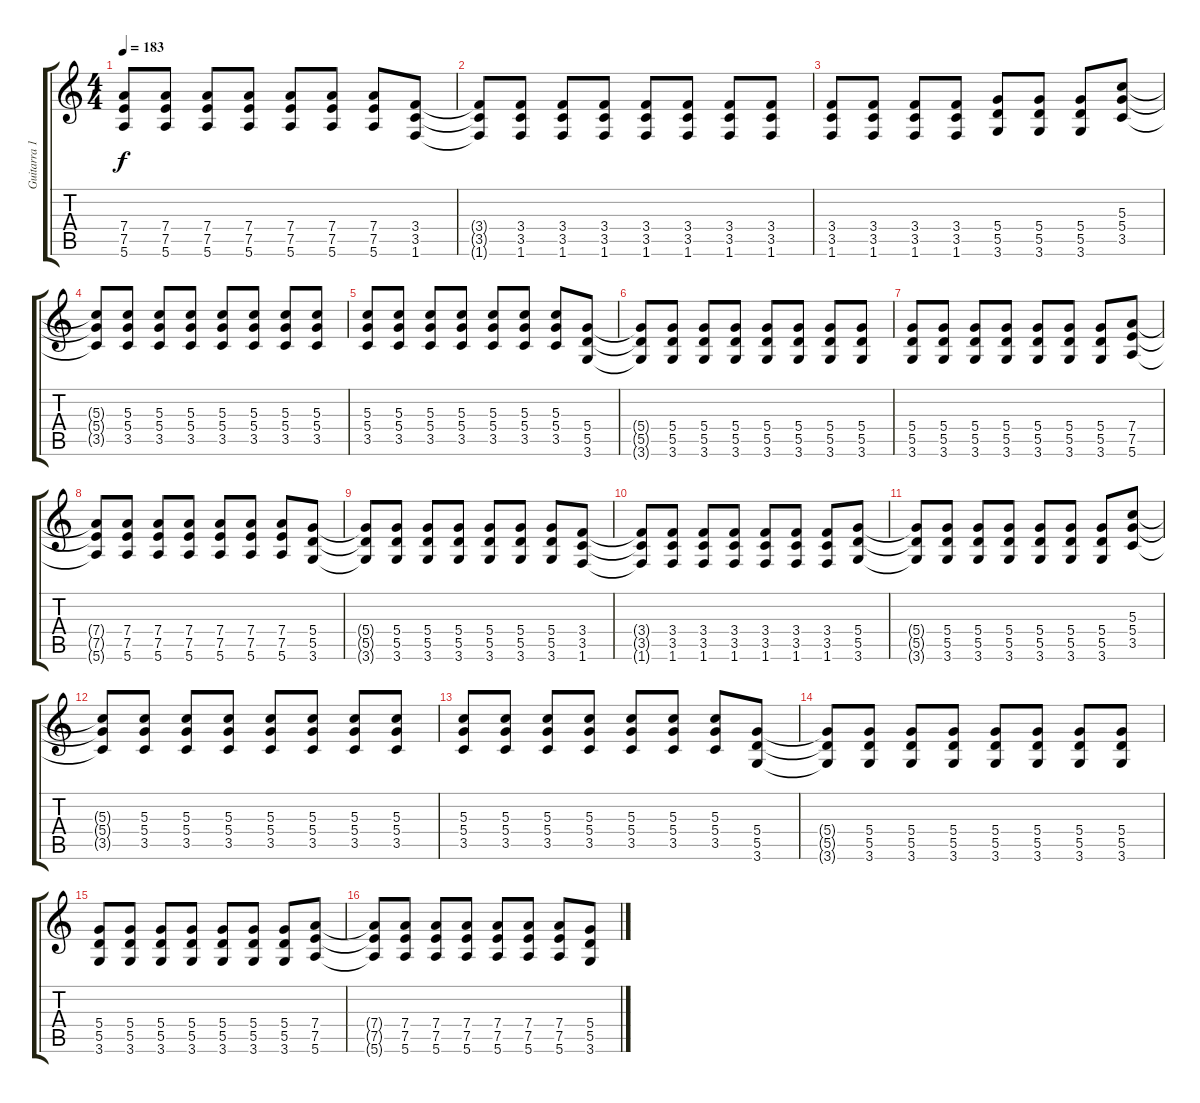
\track ("Guitarra 1 - Mathias" "Guitarra 1") {instrument overdrivenguitar}
\staff {score tabs}
\tuning (E4 B3 G3 D3 A2 E2) {hide}
\ts (4 4)
\tempo 183
\clef g2
\ks c
(7.4 7.5 5.6).8{dy f} (7.4 7.5 5.6).8 (7.4 7.5 5.6).8 (7.4 7.5 5.6).8 (7.4 7.5 5.6).8 (7.4 7.5 5.6).8 (7.4 7.5 5.6).8 (3.4 3.5 1.6).8 |
(3.4{t} 3.5{t} 1.6{t}).8 (3.4 3.5 1.6).8 (3.4 3.5 1.6).8 (3.4 3.5 1.6).8 (3.4 3.5 1.6).8 (3.4 3.5 1.6).8 (3.4 3.5 1.6).8 (3.4 3.5 1.6).8 |
(3.4 3.5 1.6).8 (3.4 3.5 1.6).8 (3.4 3.5 1.6).8 (3.4 3.5 1.6).8 (5.4 5.5 3.6).8 (5.4 5.5 3.6).8 (5.4 5.5 3.6).8 (5.3 5.4 3.5).8 |
(5.3{t} 5.4{t} 3.5{t}).8 (5.3 5.4 3.5).8 (5.3 5.4 3.5).8 (5.3 5.4 3.5).8 (5.3 5.4 3.5).8 (5.3 5.4 3.5).8 (5.3 5.4 3.5).8 (5.3 5.4 3.5).8 |
(5.3 5.4 3.5).8 (5.3 5.4 3.5).8 (5.3 5.4 3.5).8 (5.3 5.4 3.5).8 (5.3 5.4 3.5).8 (5.3 5.4 3.5).8 (5.3 5.4 3.5).8 (5.4 5.5 3.6).8 |
(5.4{t} 5.5{t} 3.6{t}).8 (5.4 5.5 3.6).8 (5.4 5.5 3.6).8 (5.4 5.5 3.6).8 (5.4 5.5 3.6).8 (5.4 5.5 3.6).8 (5.4 5.5 3.6).8 (5.4 5.5 3.6).8 |
(5.4 5.5 3.6).8 (5.4 5.5 3.6).8 (5.4 5.5 3.6).8 (5.4 5.5 3.6).8 (5.4 5.5 3.6).8 (5.4 5.5 3.6).8 (5.4 5.5 3.6).8 (7.4 7.5 5.6).8 |
(7.4{t} 7.5{t} 5.6{t}).8 (7.4 7.5 5.6).8 (7.4 7.5 5.6).8 (7.4 7.5 5.6).8 (7.4 7.5 5.6).8 (7.4 7.5 5.6).8 (7.4 7.5 5.6).8 (5.4 5.5 3.6).8 |
(5.4{t} 5.5{t} 3.6{t}).8 (5.4 5.5 3.6).8 (5.4 5.5 3.6).8 (5.4 5.5 3.6).8 (5.4 5.5 3.6).8 (5.4 5.5 3.6).8 (5.4 5.5 3.6).8 (3.4 3.5 1.6).8 |
(3.4{t} 3.5{t} 1.6{t}).8 (3.4 3.5 1.6).8 (3.4 3.5 1.6).8 (3.4 3.5 1.6).8 (3.4 3.5 1.6).8 (3.4 3.5 1.6).8 (3.4 3.5 1.6).8 (5.4 5.5 3.6).8 |
(5.4{t} 5.5{t} 3.6{t}).8 (5.4 5.5 3.6).8 (5.4 5.5 3.6).8 (5.4 5.5 3.6).8 (5.4 5.5 3.6).8 (5.4 5.5 3.6).8 (5.4 5.5 3.6).8 (5.3 5.4 3.5).8 |
(5.3{t} 5.4{t} 3.5{t}).8 (5.3 5.4 3.5).8 (5.3 5.4 3.5).8 (5.3 5.4 3.5).8 (5.3 5.4 3.5).8 (5.3 5.4 3.5).8 (5.3 5.4 3.5).8 (5.3 5.4 3.5).8 |
(5.3 5.4 3.5).8 (5.3 5.4 3.5).8 (5.3 5.4 3.5).8 (5.3 5.4 3.5).8 (5.3 5.4 3.5).8 (5.3 5.4 3.5).8 (5.3 5.4 3.5).8 (5.4 5.5 3.6).8 |
(5.4{t} 5.5{t} 3.6{t}).8 (5.4 5.5 3.6).8 (5.4 5.5 3.6).8 (5.4 5.5 3.6).8 (5.4 5.5 3.6).8 (5.4 5.5 3.6).8 (5.4 5.5 3.6).8 (5.4 5.5 3.6).8 |
(5.4 5.5 3.6).8 (5.4 5.5 3.6).8 (5.4 5.5 3.6).8 (5.4 5.5 3.6).8 (5.4 5.5 3.6).8 (5.4 5.5 3.6).8 (5.4 5.5 3.6).8 (7.4 7.5 5.6).8 |
(7.4{t} 7.5{t} 5.6{t}).8 (7.4 7.5 5.6).8 (7.4 7.5 5.6).8 (7.4 7.5 5.6).8 (7.4 7.5 5.6).8 (7.4 7.5 5.6).8 (7.4 7.5 5.6).8 (5.4 5.5 3.6).8
